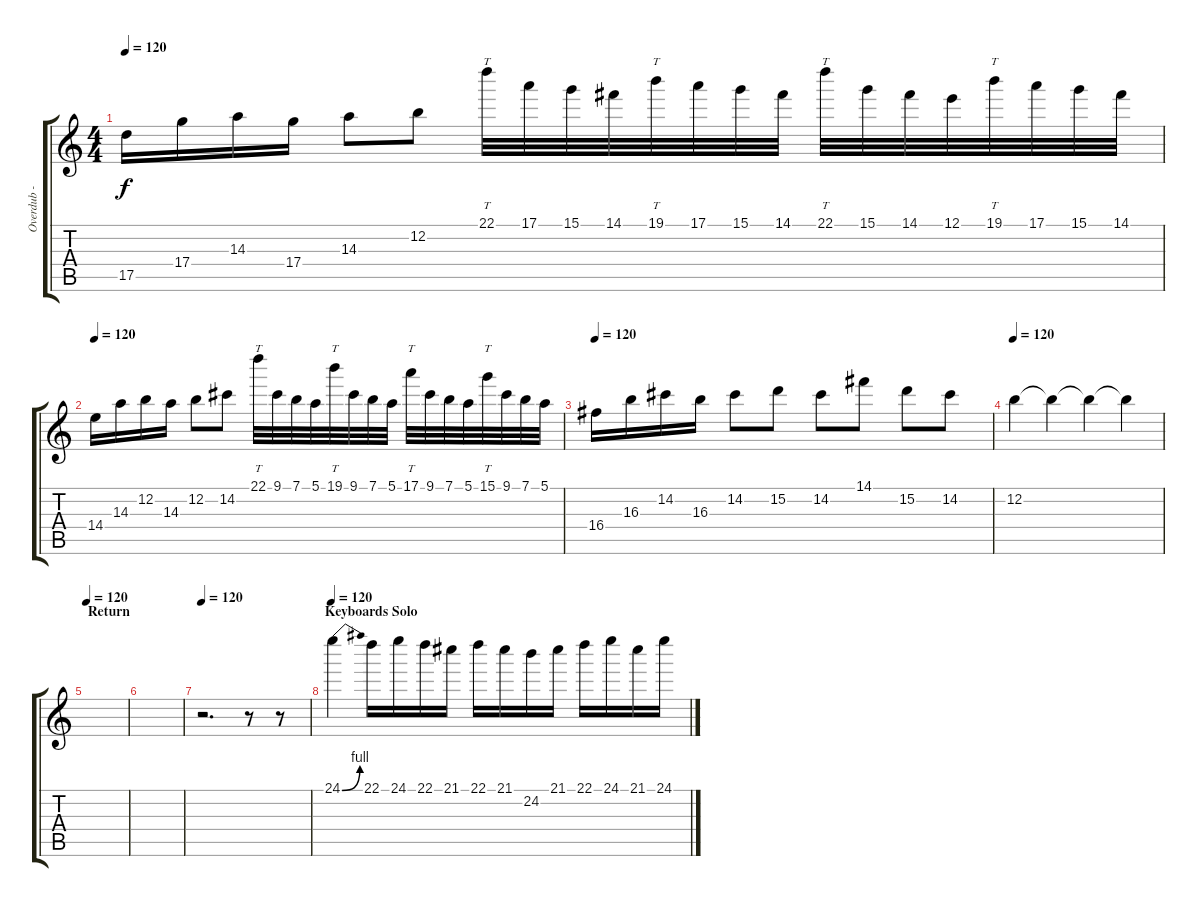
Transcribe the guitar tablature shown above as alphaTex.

\track ("Overdub - Trash Can" "Overdub - ") {instrument distortionguitar}
\staff {score tabs}
\tuning (E4 B3 G3 D3 A2 E2) {hide}
\ts (4 4)
\tempo 120
\clef g2
\ks c
17.5.16{dy f} 17.4.16 14.3.16 17.4.16 14.3.8 12.2.8 22.1.32{tt} 17.1.32 15.1.32 14.1.32 19.1.32{tt} 17.1.32 15.1.32 14.1.32 22.1.32{tt} 15.1.32 14.1.32 12.1.32 19.1.32{tt} 17.1.32 15.1.32 14.1.32 |
\tempo 120
14.4.16 14.3.16 12.2.16 14.3.16 12.2.8 14.2.8 22.1.32{tt} 9.1.32 7.1.32 5.1.32 19.1.32{tt} 9.1.32 7.1.32 5.1.32 17.1.32{tt} 9.1.32 7.1.32 5.1.32 15.1.32{tt} 9.1.32 7.1.32 5.1.32 |
\tempo 120
16.4.16 16.3.16 14.2.16 16.3.16 14.2.8 15.2.8 14.2.8 14.1.8 15.2.8 14.2.8 |
\tempo 120
12.2.4{volume 13 instrument overdrivenguitar} 12.2{t}.4{volume 11} 12.2{t}.4{volume 9} 12.2{t}.4{volume 7} |
\section ("" "Return")
\tempo 120
|
|
\tempo 120
r.2{d volume 10 instrument lead2sawtooth} r.8 r.8 |
\section ("" "Keyboards Solo")
\tempo 120
24.1{be (bend 0 0 60 4)}.4{volume 10 instrument lead2sawtooth} 22.1.16 24.1.16 22.1.16 21.1.16 22.1.16 21.1.16 24.2.16 21.1.16 22.1.16 24.1.16 21.1.16 24.1.16
